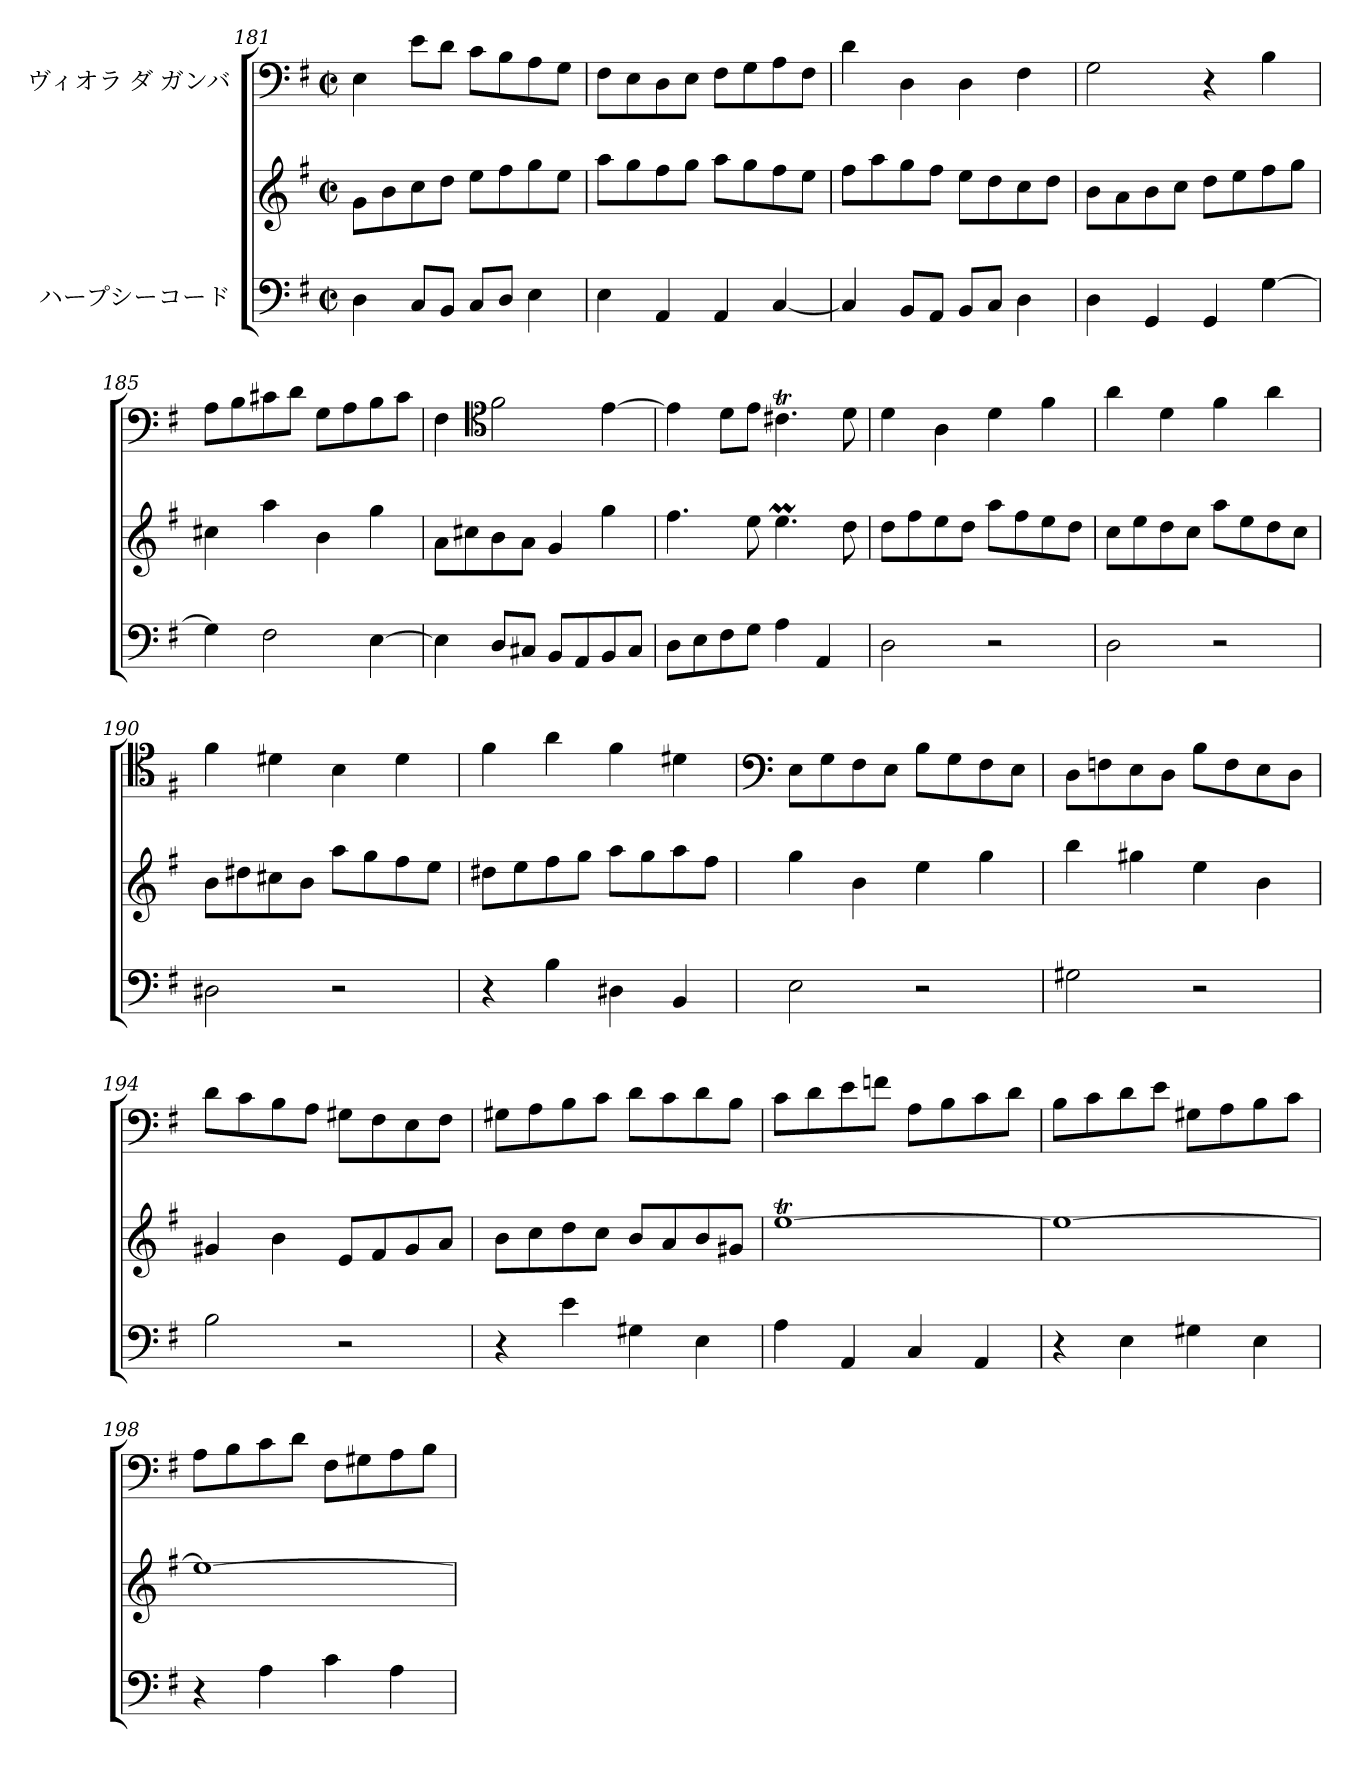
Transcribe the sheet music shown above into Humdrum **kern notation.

**kern	**kern	**kern
*part2	*part2	*part1
*staff3	*staff2	*staff1
*I"ハープシーコード	*	*I"ヴィオラ ダ ガンバ
*clefF4	*clefG2	*clefF4
*k[f#]	*k[f#]	*k[f#]
*M2/2	*M2/2	*M2/2
*met(c|)	*met(c|)	*met(c|)
=181	=181	=181
4D\	8g\L	4E\
.	8b\	.
8C/L	8cc\	8e\L
8BB/J	8dd\J	8d\J
8C/L	8ee\L	8c\L
8D/J	8ff#\	8B\
4E\	8gg\	8A\
.	8ee\J	8G\J
=182	=182	=182
4E\	8aa\L	8F#\L
.	8gg\	8E\
4AA/	8ff#\	8D\
.	8gg\J	8E\J
4AA/	8aa\L	8F#\L
.	8gg\	8G\
[4C/	8ff#\	8A\
.	8ee\J	8F#\J
!!LO:LB:g=z
=183	=183	=183
4C/]	8ff#\L	4d\
.	8aa\	.
8BB/L	8gg\	4D\
8AA/J	8ff#\J	.
8BB/L	8ee\L	4D\
8C/J	8dd\	.
4D\	8cc\	4F#\
.	8dd\J	.
=184	=184	=184
4D\	8b\L	2G\
.	8a\	.
4GG/	8b\	.
.	8cc\J	.
4GG/	8dd\L	4r
.	8ee\	.
[4G\	8ff#\	4B\
.	8gg\J	.
=185	=185	=185
4G\]	4cc#X\	8A\L
.	.	8B\
2F#\	4aa\	8c#X\
.	.	8d\J
.	4b\	8G\L
.	.	8A\
[4E\	4gg\	8B\
.	.	8c#\J
=186	=186	=186
4E\]	8a\L	4F#\
.	8cc#X\	.
*	*	*clefC4
8D/L	8b\	2f#\
8C#X/J	8a\J	.
8BB/L	4g/	.
8AA/	.	.
8BB/	4gg\	[4e\
8C#/J	.	.
=187	=187	=187
8D\L	4.ff#\	4e\]
8E\	.	.
8F#\	.	8d\L
8G\J	8ee\	8e\J
4A\	4.eeM\	4.c#Xt\
4AA/	.	.
.	8dd\	8d\
!!LO:LB:g=z
=188	=188	=188
2D\	8dd\L	4d\
.	8ff#\	.
.	8ee\	4A\
.	8dd\J	.
2r	8aa\L	4d\
.	8ff#\	.
.	8ee\	4f#\
.	8dd\J	.
=189	=189	=189
2D\	8cc\L	4a\
.	8ee\	.
.	8dd\	4d\
.	8cc\J	.
2r	8aa\L	4f#\
.	8ee\	.
.	8dd\	4a\
.	8cc\J	.
=190	=190	=190
2D#X\	8b\L	4f#\
.	8dd#X\	.
.	8cc#X\	4d#X\
.	8b\J	.
2r	8aa\L	4B\
.	8gg\	.
.	8ff#\	4d#\
.	8ee\J	.
=191	=191	=191
4r	8dd#X\L	4f#\
.	8ee\	.
4B\	8ff#\	4a\
.	8gg\J	.
4D#X\	8aa\L	4f#\
.	8gg\	.
4BB/	8aa\	4d#X\
.	8ff#\J	.
=192	=192	=192
*	*	*clefF4
2E\	4gg\	8E\L
.	.	8G\
.	4b\	8F#\
.	.	8E\J
2r	4ee\	8B\L
.	.	8G\
.	4gg\	8F#\
.	.	8E\J
!!LO:LB:g=z
=193	=193	=193
2G#X\	4bb\	8D\L
.	.	8Fn\
.	4gg#X\	8E\
.	.	8D\J
2r	4ee\	8B\L
.	.	8F\
.	4b\	8E\
.	.	8D\J
=194	=194	=194
2B\	4g#X/	8d\L
.	.	8c\
.	4b\	8B\
.	.	8A\J
2r	8e/L	8G#X\L
.	8f#/	8F#\
.	8g#/	8E\
.	8a/J	8F#\J
=195	=195	=195
4r	8b\L	8G#X\L
.	8cc\	8A\
4e\	8dd\	8B\
.	8cc\J	8c\J
4G#X\	8b/L	8d\L
.	8a/	8c\
4E\	8b/	8d\
.	8g#X/J	8B\J
=196	=196	=196
4A\	[1eeT	8c\L
.	.	8d\
4AA/	.	8e\
.	.	8fn\J
4C/	.	8A\L
.	.	8B\
4AA/	.	8c\
.	.	8d\J
!!LO:PB:g=z
=197	=197	=197
4r	1ee_	8B\L
.	.	8c\
4E\	.	8d\
.	.	8e\J
4G#X\	.	8G#X\L
.	.	8A\
4E\	.	8B\
.	.	8c\J
=198	=198	=198
4r	1ee_	8A\L
.	.	8B\
4A\	.	8c\
.	.	8d\J
4c\	.	8F#\L
.	.	8G#X\
4A\	.	8A\
.	.	8B\J
=	=	=
*-	*-	*-
